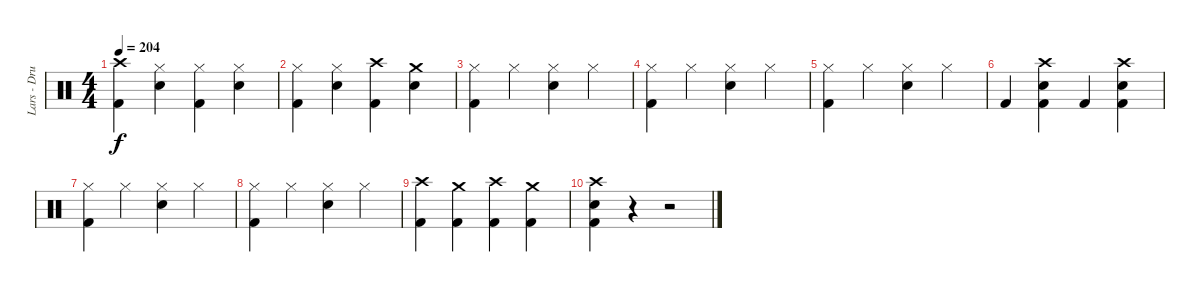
\track ("Lars - Drums" "Lars - Dru") {instrument percussion}
\staff {score}
\articulation defaults
\ts (4 4)
\tempo 204
\clef neutral
\ks c
("Crash high (hit)" "Kick (hit) 2").4{dy f} ("Hi-Hat (closed)" "Electric Snare (hit)").4 ("Hi-Hat (closed)" "Kick (hit) 2").4 ("Hi-Hat (closed)" "Electric Snare (hit)").4 |
("Hi-Hat (closed)" "Kick (hit) 2").4 ("Hi-Hat (closed)" "Electric Snare (hit)").4 ("Crash high (hit)" "Kick (hit) 2").4 ("Crash medium (hit)" "Electric Snare (hit)").4 |
("Hi-Hat (closed)" "Kick (hit) 2").4 "Hi-Hat (closed)".4 ("Hi-Hat (closed)" "Electric Snare (hit)").4 "Hi-Hat (closed)".4 |
("Hi-Hat (closed)" "Kick (hit) 2").4 "Hi-Hat (closed)".4 ("Hi-Hat (closed)" "Electric Snare (hit)").4 "Hi-Hat (closed)".4 |
("Hi-Hat (closed)" "Kick (hit) 2").4 "Hi-Hat (closed)".4 ("Hi-Hat (closed)" "Electric Snare (hit)").4 "Hi-Hat (closed)".4 |
"Kick (hit) 2".4 ("Crash high (hit)" "Electric Snare (hit)" "Kick (hit) 2").4 "Kick (hit) 2".4 ("Crash high (hit)" "Electric Snare (hit)" "Kick (hit) 2").4 |
("Hi-Hat (closed)" "Kick (hit) 2").4 "Hi-Hat (closed)".4 ("Hi-Hat (closed)" "Electric Snare (hit)").4 "Hi-Hat (closed)".4 |
("Hi-Hat (closed)" "Kick (hit) 2").4 "Hi-Hat (closed)".4 ("Hi-Hat (closed)" "Electric Snare (hit)").4 "Hi-Hat (closed)".4 |
("Crash high (hit)" "Kick (hit) 2").4 ("Crash medium (hit)" "Kick (hit) 2").4 ("Crash high (hit)" "Kick (hit) 2").4 ("Crash medium (hit)" "Kick (hit) 2").4 |
("Crash high (hit)" "Electric Snare (hit)" "Kick (hit) 2").4 r.4 r.2
